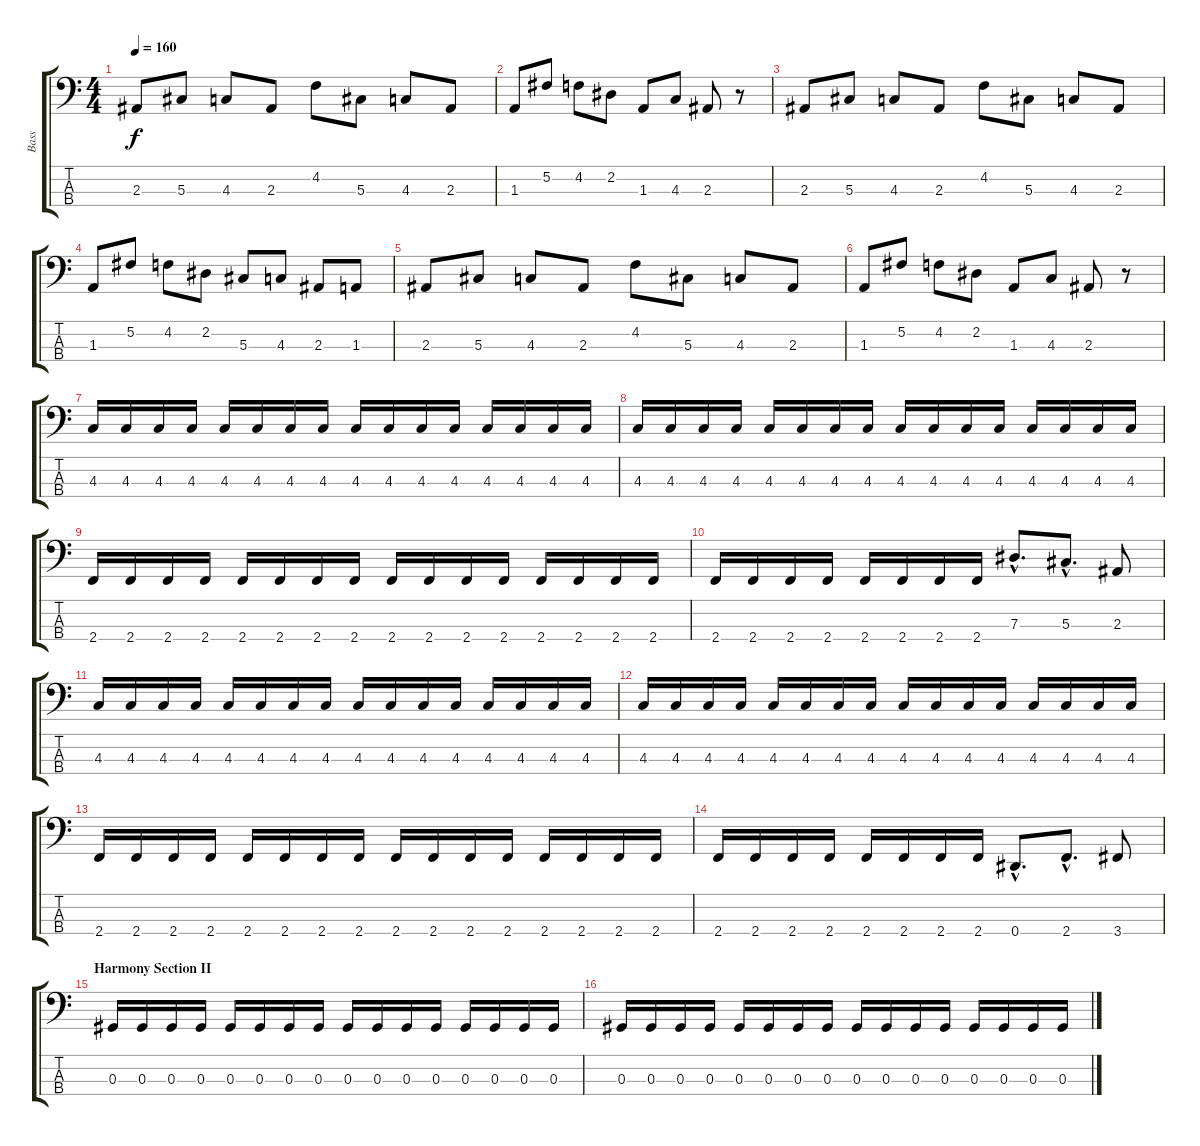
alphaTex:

\track ("Bass" "Bass") {instrument electricbassfinger}
\staff {score tabs}
\tuning (Gb2 Db2 Ab1 Eb1) {hide}
\ts (4 4)
\tempo 160
\clef f4
\ks c
2.3.8{dy f} 5.3.8 4.3.8 2.3.8 4.2.8 5.3.8 4.3.8 2.3.8 |
1.3.8 5.2.8 4.2.8 2.2.8 1.3.8 4.3.8 2.3.8 r.8 |
2.3.8 5.3.8 4.3.8 2.3.8 4.2.8 5.3.8 4.3.8 2.3.8 |
1.3.8 5.2.8 4.2.8 2.2.8 5.3.8 4.3.8 2.3.8 1.3.8 |
2.3.8 5.3.8 4.3.8 2.3.8 4.2.8 5.3.8 4.3.8 2.3.8 |
1.3.8 5.2.8 4.2.8 2.2.8 1.3.8 4.3.8 2.3.8 r.8 |
\section ("" "")
4.3.16 4.3.16 4.3.16 4.3.16 4.3.16 4.3.16 4.3.16 4.3.16 4.3.16 4.3.16 4.3.16 4.3.16 4.3.16 4.3.16 4.3.16 4.3.16 |
4.3.16 4.3.16 4.3.16 4.3.16 4.3.16 4.3.16 4.3.16 4.3.16 4.3.16 4.3.16 4.3.16 4.3.16 4.3.16 4.3.16 4.3.16 4.3.16 |
2.4.16 2.4.16 2.4.16 2.4.16 2.4.16 2.4.16 2.4.16 2.4.16 2.4.16 2.4.16 2.4.16 2.4.16 2.4.16 2.4.16 2.4.16 2.4.16 |
2.4.16 2.4.16 2.4.16 2.4.16 2.4.16 2.4.16 2.4.16 2.4.16 7.3{hac}.8{d} 5.3{hac}.8{d} 2.3.8 |
4.3.16 4.3.16 4.3.16 4.3.16 4.3.16 4.3.16 4.3.16 4.3.16 4.3.16 4.3.16 4.3.16 4.3.16 4.3.16 4.3.16 4.3.16 4.3.16 |
4.3.16 4.3.16 4.3.16 4.3.16 4.3.16 4.3.16 4.3.16 4.3.16 4.3.16 4.3.16 4.3.16 4.3.16 4.3.16 4.3.16 4.3.16 4.3.16 |
2.4.16 2.4.16 2.4.16 2.4.16 2.4.16 2.4.16 2.4.16 2.4.16 2.4.16 2.4.16 2.4.16 2.4.16 2.4.16 2.4.16 2.4.16 2.4.16 |
2.4.16 2.4.16 2.4.16 2.4.16 2.4.16 2.4.16 2.4.16 2.4.16 0.4{hac}.8{d} 2.4{hac}.8{d} 3.4.8 |
\section ("" "Harmony Section II")
0.3.16 0.3.16 0.3.16 0.3.16 0.3.16 0.3.16 0.3.16 0.3.16 0.3.16 0.3.16 0.3.16 0.3.16 0.3.16 0.3.16 0.3.16 0.3.16 |
0.3.16 0.3.16 0.3.16 0.3.16 0.3.16 0.3.16 0.3.16 0.3.16 0.3.16 0.3.16 0.3.16 0.3.16 0.3.16 0.3.16 0.3.16 0.3.16
